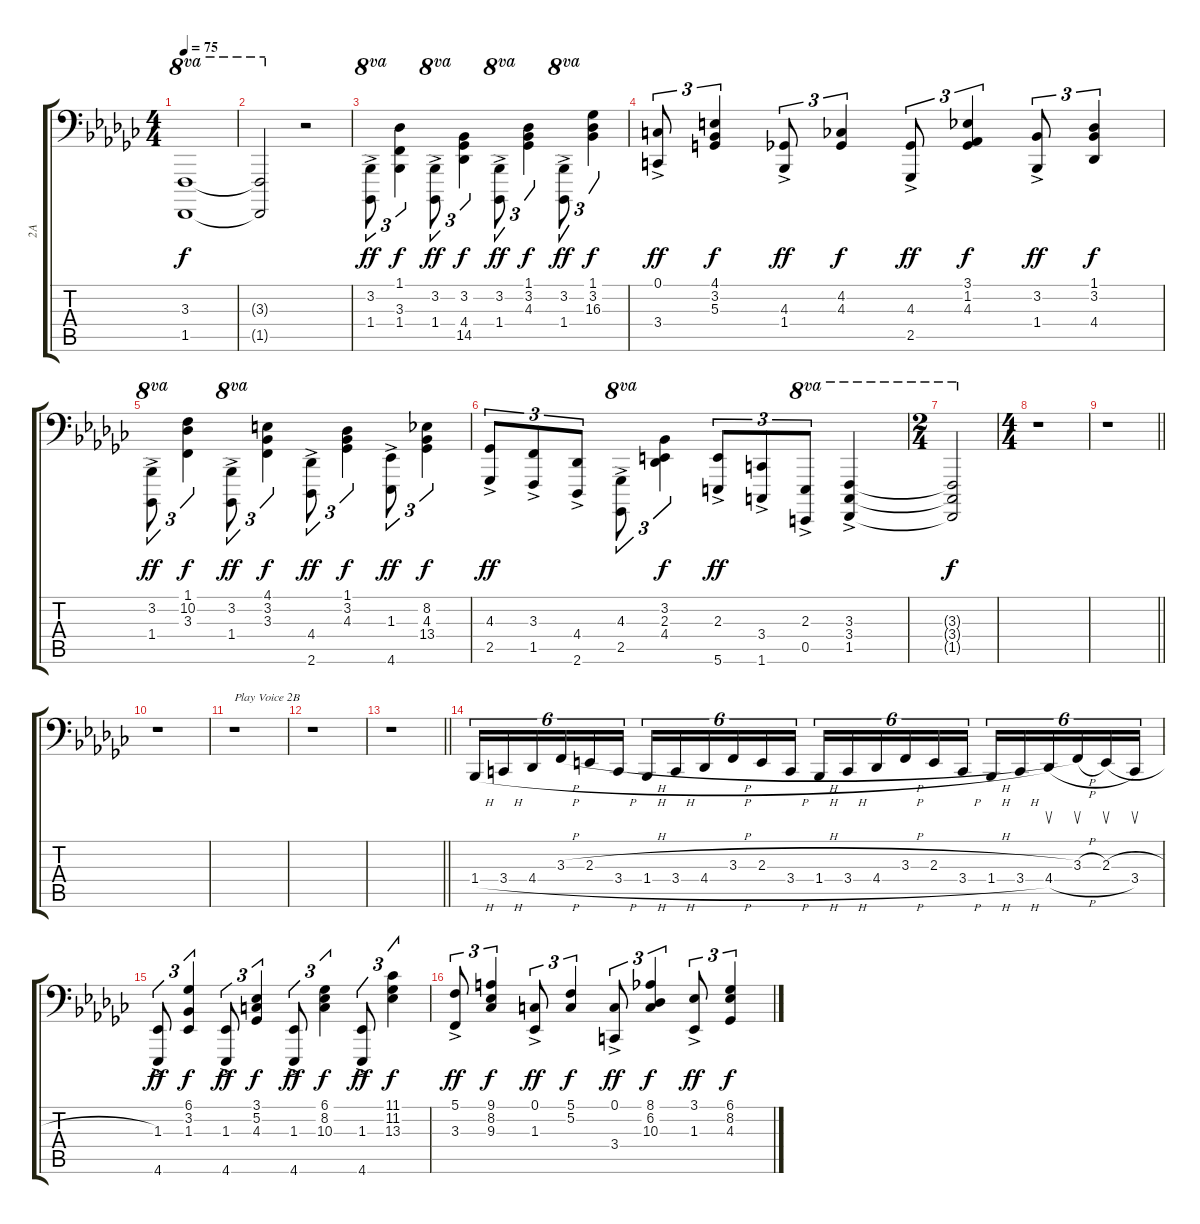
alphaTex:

\track ("2A" "2A") {instrument acousticgrandpiano}
\staff {score tabs}
\tuning (C3 G2 D2 A1 E1 B0) {hide}
\ts (4 4)
\tempo 75
\clef f4
\ks gb
(3.3 1.5).1{ot 8va dy f} |
(3.3{t} 1.5{t}).2{ot 8va} r.2 |
(3.2{ac} 1.4).8{tu (3 2) ot 8va dy ff beam Down} (1.1 3.3 1.4).4{tu (3 2) dy f beam Down} (3.2{ac} 1.4).8{tu (3 2) ot 8va dy ff beam Down} (3.2 4.4 14.5).4{tu (3 2) dy f beam Down} (3.2{ac} 1.4).8{tu (3 2) ot 8va dy ff beam Down} (1.1 3.2 4.3).4{tu (3 2) dy f beam Down} (3.2{ac} 1.4).8{tu (3 2) ot 8va dy ff beam Down} (1.1 3.2 16.3).4{tu (3 2) dy f beam Down} |
(0.1{ac} 3.4).8{tu (3 2) dy ff} (4.1 3.2 5.3).4{tu (3 2) dy f} (4.3{ac} 1.4).8{tu (3 2) dy ff} (4.2 4.3).4{tu (3 2) dy f} (4.3{ac} 2.5).8{tu (3 2) dy ff} (3.1 1.2 4.3).4{tu (3 2) dy f} (3.2{ac} 1.4).8{tu (3 2) dy ff} (1.1 3.2 4.4).4{tu (3 2) dy f} |
(3.2{ac} 1.4).8{tu (3 2) ot 8va dy ff beam Down} (1.1 10.2 3.3).4{tu (3 2) dy f beam Down} (3.2{ac} 1.4).8{tu (3 2) ot 8va dy ff beam Down} (4.1 3.2 3.3).4{tu (3 2) dy f beam Down} (4.4{ac} 2.6).8{tu (3 2) dy ff beam Down} (1.1 3.2 4.3).4{tu (3 2) dy f beam Down} (1.3{ac} 4.6).8{tu (3 2) dy ff beam Down} (8.2 4.3 13.4).4{tu (3 2) dy f beam Down} |
(4.3{ac} 2.5).8{tu (3 2) dy ff} (3.3{ac} 1.5).8{tu (3 2)} (4.4{ac} 2.6).8{tu (3 2)} (4.3{ac} 2.5).8{tu (3 2) ot 8va beam Down} (3.2 2.3 4.4).4{tu (3 2) dy f beam Down} (2.3{ac} 5.6).8{tu (3 2) dy ff} (3.4{ac} 1.6).8{tu (3 2)} (2.3{ac} 0.5).8{tu (3 2) ot 8va} (3.3{ac} 3.4 1.5).4{ot 8va} |
\ts (2 4)
(3.3{t} 3.4{t} 1.5{t}).2{ot 8va dy f} |
\ts (4 4)
r.1 |
\barLineRight lightlight
r.1 |
r.1 |
r.1{txt "Play Voice 2B"} |
r.1{volume 6} |
\barLineRight lightlight
r.1 |
1.4{h}.16{tu (6 4) volume 10 beam Up} 3.4{h}.16{tu (6 4) beam Up} 4.4{h}.16{tu (6 4) beam Up} 3.3{h}.16{tu (6 4) beam Up} 2.3{h}.16{tu (6 4) beam Up} 3.4{h}.16{tu (6 4) beam Up} 1.4{h}.16{tu (6 4) beam Up} 3.4{h}.16{tu (6 4) beam Up} 4.4{h}.16{tu (6 4) beam Up} 3.3{h}.16{tu (6 4) beam Up} 2.3{h}.16{tu (6 4) beam Up} 3.4{h}.16{tu (6 4) beam Up} 1.4{h}.16{tu (6 4) beam Up} 3.4{h}.16{tu (6 4) beam Up} 4.4{h}.16{tu (6 4) beam Up} 3.3{h}.16{tu (6 4) beam Up} 2.3{h}.16{tu (6 4) beam Up} 3.4{h}.16{tu (6 4) beam Up} 1.4{h}.16{tu (6 4) beam Up} 3.4{h}.16{tu (6 4) beam Up} 4.4{h}.16{su tu (6 4) beam Up} 3.3{h}.16{su tu (6 4) beam Up} 2.3{h}.16{su tu (6 4) beam Up} 3.4.16{su tu (6 4) beam Up} |
(1.3 4.6{ac}).8{tu (3 2) dy ff beam Up} (6.1 3.2 1.3).4{tu (3 2) dy f beam Up} (1.3 4.6{ac}).8{tu (3 2) dy ff} (3.1 5.2 4.3).4{tu (3 2) dy f} (1.3 4.6{ac}).8{tu (3 2) dy ff} (6.1 8.2 10.3).4{tu (3 2) dy f} (1.3 4.6{ac}).8{tu (3 2) dy ff} (11.1 11.2 13.3).4{tu (3 2) dy f} |
(5.1 3.3{ac}).8{tu (3 2) dy ff beam Up} (9.1 8.2 9.3).4{tu (3 2) dy f beam Up} (0.1 1.3{ac}).8{tu (3 2) dy ff beam Up} (5.1 5.2).4{tu (3 2) dy f beam Up} (0.1 3.4{ac}).8{tu (3 2) dy ff beam Up} (8.1 6.2 10.3).4{tu (3 2) dy f beam Up} (3.1 1.3{ac}).8{tu (3 2) dy ff beam Up} (6.1 8.2 4.3).4{tu (3 2) dy f beam Up}
